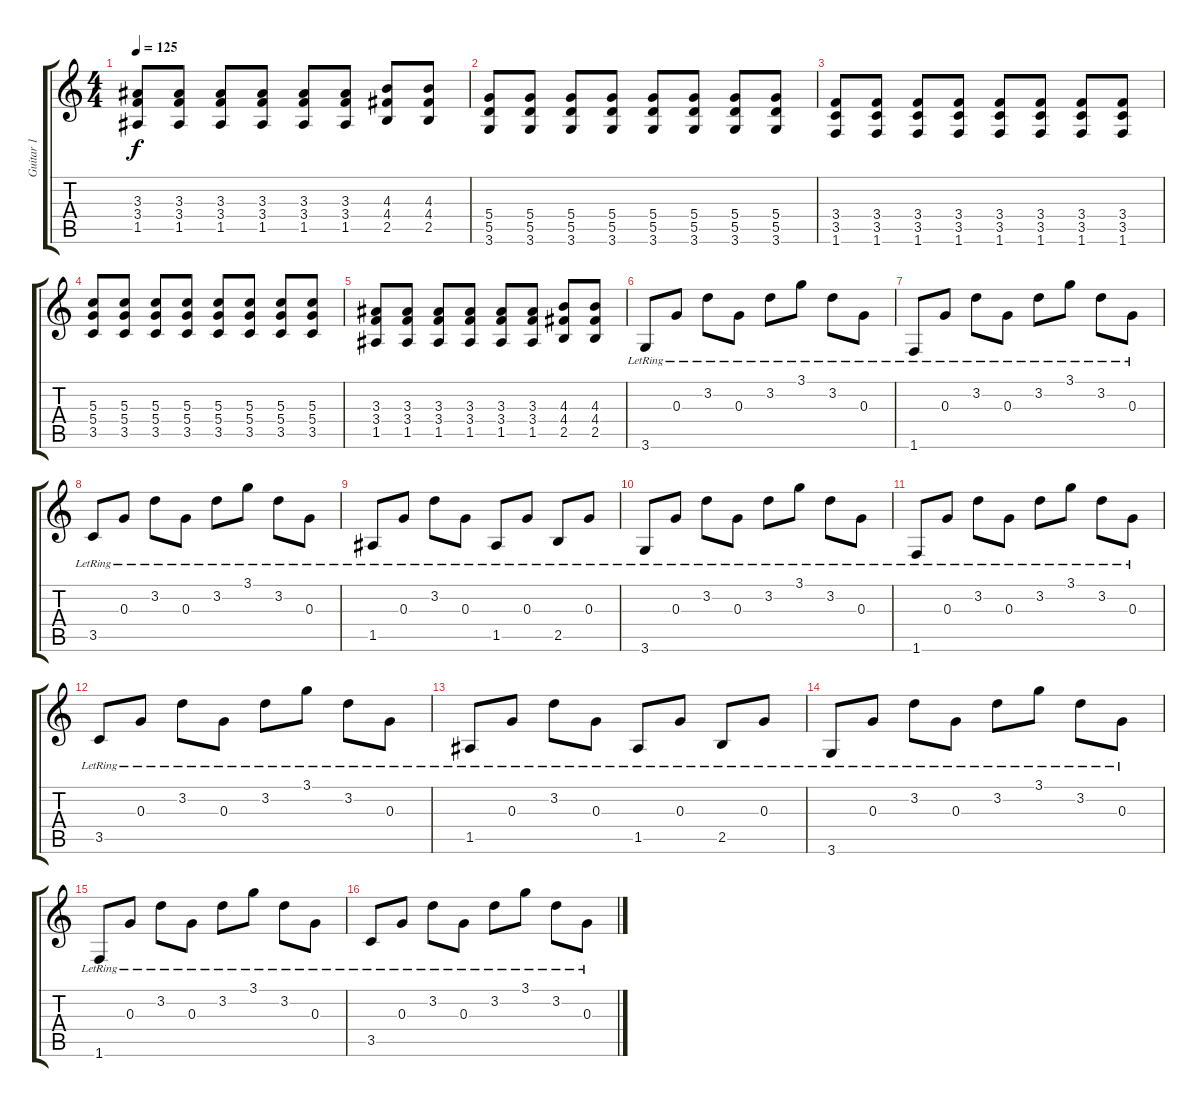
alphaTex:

\track ("Guitar 1" "Guitar 1") {instrument electricguitarclean}
\staff {score tabs}
\tuning (E4 B3 G3 D3 A2 E2) {hide}
\ts (4 4)
\tempo 125
\clef g2
\ks c
(3.3 3.4 1.5).8{dy f} (3.3 3.4 1.5).8 (3.3 3.4 1.5).8 (3.3 3.4 1.5).8 (3.3 3.4 1.5).8 (3.3 3.4 1.5).8 (4.3 4.4 2.5).8 (4.3 4.4 2.5).8 |
(5.4 5.5 3.6).8 (5.4 5.5 3.6).8 (5.4 5.5 3.6).8 (5.4 5.5 3.6).8 (5.4 5.5 3.6).8 (5.4 5.5 3.6).8 (5.4 5.5 3.6).8 (5.4 5.5 3.6).8 |
(3.4 3.5 1.6).8 (3.4 3.5 1.6).8 (3.4 3.5 1.6).8 (3.4 3.5 1.6).8 (3.4 3.5 1.6).8 (3.4 3.5 1.6).8 (3.4 3.5 1.6).8 (3.4 3.5 1.6).8 |
(5.3 5.4 3.5).8 (5.3 5.4 3.5).8 (5.3 5.4 3.5).8 (5.3 5.4 3.5).8 (5.3 5.4 3.5).8 (5.3 5.4 3.5).8 (5.3 5.4 3.5).8 (5.3 5.4 3.5).8 |
(3.3 3.4 1.5).8 (3.3 3.4 1.5).8 (3.3 3.4 1.5).8 (3.3 3.4 1.5).8 (3.3 3.4 1.5).8 (3.3 3.4 1.5).8 (4.3 4.4 2.5).8 (4.3 4.4 2.5).8 |
3.6{lr}.8 0.3{lr}.8 3.2{lr}.8 0.3{lr}.8 3.2{lr}.8 3.1{lr}.8 3.2{lr}.8 0.3{lr}.8 |
1.6{lr}.8 0.3{lr}.8 3.2{lr}.8 0.3{lr}.8 3.2{lr}.8 3.1{lr}.8 3.2{lr}.8 0.3{lr}.8 |
3.5{lr}.8 0.3{lr}.8 3.2{lr}.8 0.3{lr}.8 3.2{lr}.8 3.1{lr}.8 3.2{lr}.8 0.3{lr}.8 |
1.5{lr}.8 0.3{lr}.8 3.2{lr}.8 0.3{lr}.8 1.5{lr}.8 0.3{lr}.8 2.5{lr}.8 0.3{lr}.8 |
3.6{lr}.8 0.3{lr}.8 3.2{lr}.8 0.3{lr}.8 3.2{lr}.8 3.1{lr}.8 3.2{lr}.8 0.3{lr}.8 |
1.6{lr}.8 0.3{lr}.8 3.2{lr}.8 0.3{lr}.8 3.2{lr}.8 3.1{lr}.8 3.2{lr}.8 0.3{lr}.8 |
3.5{lr}.8 0.3{lr}.8 3.2{lr}.8 0.3{lr}.8 3.2{lr}.8 3.1{lr}.8 3.2{lr}.8 0.3{lr}.8 |
1.5{lr}.8 0.3{lr}.8 3.2{lr}.8 0.3{lr}.8 1.5{lr}.8 0.3{lr}.8 2.5{lr}.8 0.3{lr}.8 |
3.6{lr}.8 0.3{lr}.8 3.2{lr}.8 0.3{lr}.8 3.2{lr}.8 3.1{lr}.8 3.2{lr}.8 0.3{lr}.8 |
1.6{lr}.8 0.3{lr}.8 3.2{lr}.8 0.3{lr}.8 3.2{lr}.8 3.1{lr}.8 3.2{lr}.8 0.3{lr}.8 |
3.5{lr}.8 0.3{lr}.8 3.2{lr}.8 0.3{lr}.8 3.2{lr}.8 3.1{lr}.8 3.2{lr}.8 0.3{lr}.8
